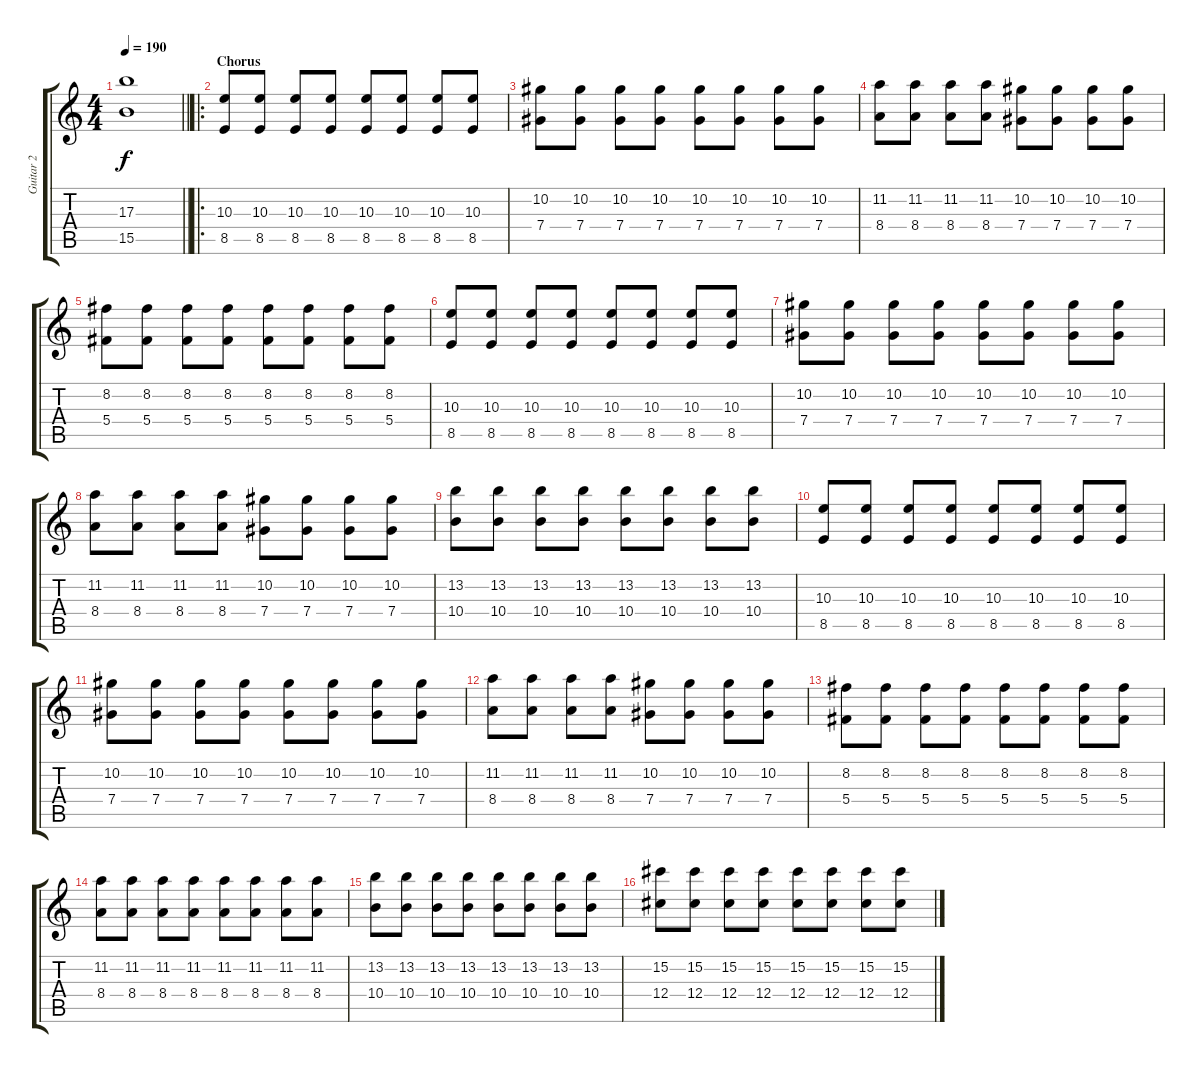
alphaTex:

\track ("Guitar 2" "Guitar 2") {instrument distortionguitar}
\staff {score tabs}
\tuning (Eb4 Bb3 Gb3 Db3 Ab2 Db2) {hide}
\ts (4 4)
\tempo 190
\clef g2
\barLineRight lightlight
\ks c
(17.3 15.5).1{dy f} |
\ro
\section ("" "Chorus")
(10.3 8.5).8 (10.3 8.5).8 (10.3 8.5).8 (10.3 8.5).8 (10.3 8.5).8 (10.3 8.5).8 (10.3 8.5).8 (10.3 8.5).8 |
(10.2 7.4).8 (10.2 7.4).8 (10.2 7.4).8 (10.2 7.4).8 (10.2 7.4).8 (10.2 7.4).8 (10.2 7.4).8 (10.2 7.4).8 |
(11.2 8.4).8 (11.2 8.4).8 (11.2 8.4).8 (11.2 8.4).8 (10.2 7.4).8 (10.2 7.4).8 (10.2 7.4).8 (10.2 7.4).8 |
(8.2 5.4).8 (8.2 5.4).8 (8.2 5.4).8 (8.2 5.4).8 (8.2 5.4).8 (8.2 5.4).8 (8.2 5.4).8 (8.2 5.4).8 |
(10.3 8.5).8 (10.3 8.5).8 (10.3 8.5).8 (10.3 8.5).8 (10.3 8.5).8 (10.3 8.5).8 (10.3 8.5).8 (10.3 8.5).8 |
(10.2 7.4).8 (10.2 7.4).8 (10.2 7.4).8 (10.2 7.4).8 (10.2 7.4).8 (10.2 7.4).8 (10.2 7.4).8 (10.2 7.4).8 |
(11.2 8.4).8 (11.2 8.4).8 (11.2 8.4).8 (11.2 8.4).8 (10.2 7.4).8 (10.2 7.4).8 (10.2 7.4).8 (10.2 7.4).8 |
(13.2 10.4).8 (13.2 10.4).8 (13.2 10.4).8 (13.2 10.4).8 (13.2 10.4).8 (13.2 10.4).8 (13.2 10.4).8 (13.2 10.4).8 |
(10.3 8.5).8 (10.3 8.5).8 (10.3 8.5).8 (10.3 8.5).8 (10.3 8.5).8 (10.3 8.5).8 (10.3 8.5).8 (10.3 8.5).8 |
(10.2 7.4).8 (10.2 7.4).8 (10.2 7.4).8 (10.2 7.4).8 (10.2 7.4).8 (10.2 7.4).8 (10.2 7.4).8 (10.2 7.4).8 |
(11.2 8.4).8 (11.2 8.4).8 (11.2 8.4).8 (11.2 8.4).8 (10.2 7.4).8 (10.2 7.4).8 (10.2 7.4).8 (10.2 7.4).8 |
(8.2 5.4).8 (8.2 5.4).8 (8.2 5.4).8 (8.2 5.4).8 (8.2 5.4).8 (8.2 5.4).8 (8.2 5.4).8 (8.2 5.4).8 |
(11.2 8.4).8 (11.2 8.4).8 (11.2 8.4).8 (11.2 8.4).8 (11.2 8.4).8 (11.2 8.4).8 (11.2 8.4).8 (11.2 8.4).8 |
(13.2 10.4).8 (13.2 10.4).8 (13.2 10.4).8 (13.2 10.4).8 (13.2 10.4).8 (13.2 10.4).8 (13.2 10.4).8 (13.2 10.4).8 |
(15.2 12.4).8 (15.2 12.4).8 (15.2 12.4).8 (15.2 12.4).8 (15.2 12.4).8 (15.2 12.4).8 (15.2 12.4).8 (15.2 12.4).8
